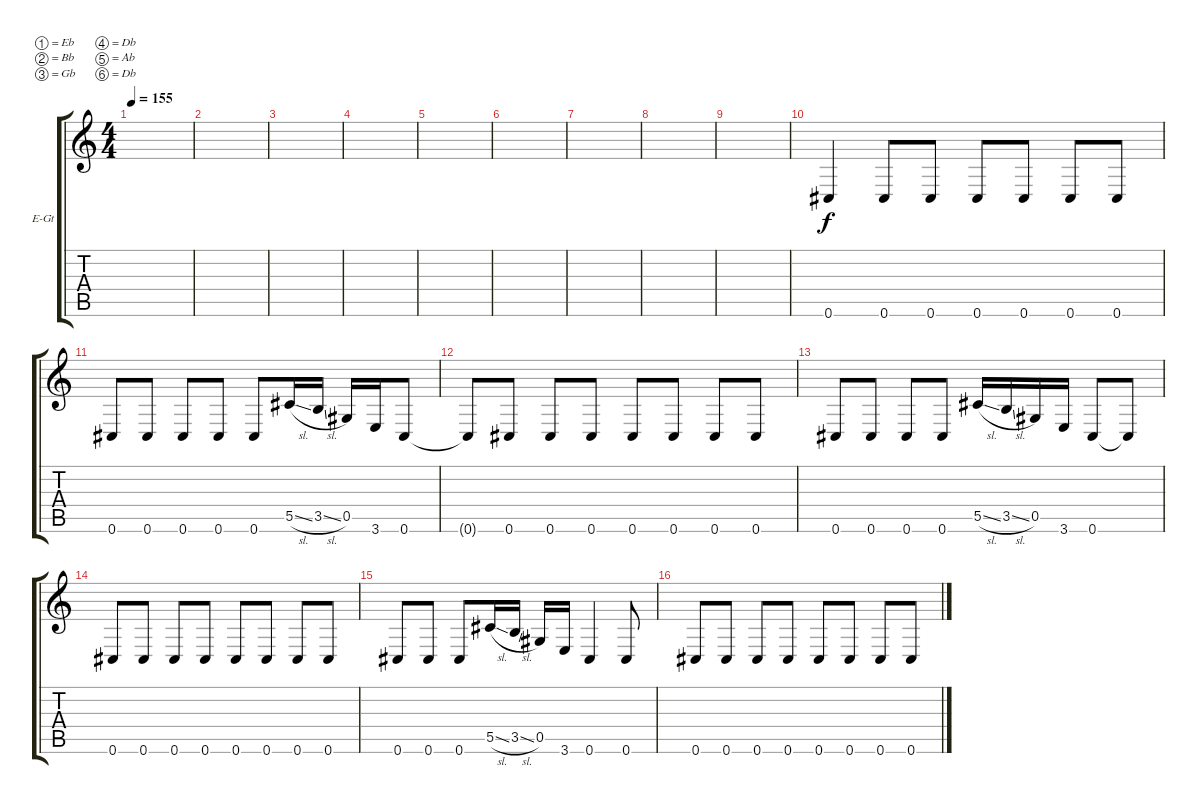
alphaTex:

\defaultSystemsLayout 4
\bracketExtendMode groupsimilarinstruments
\firstSystemTrackNameOrientation horizontal
\otherSystemsTrackNameOrientation horizontal
\track ("Electric Guitar" "E-Gt") {instrument distortionguitar}
\staff {score tabs}
\tuning (Eb4 Bb3 Gb3 Db3 Ab2 Db2)
\ts (4 4)
\tempo 155
\clef g2
\scale
0.485477
\ks c
|
\scale
0.257261 |
\scale
0.257261 |
\scale
0.333333 |
\scale
0.333333 |
\scale
0.333333 |
\scale
0.333333 |
\scale
0.333333 |
\scale
0.333333 |
\scale
0.333333 0.6.4 0.6.8 0.6.8 0.6.8 0.6.8 0.6.8 0.6.8 |
\scale
0.333333 0.6.8 0.6.8 0.6.8 0.6.8 0.6.8 5.5{sl}.16 3.5{sl}.16 0.5.16 3.6.16 0.6.8 |
\scale
0.333333 0.6{t}.8 0.6.8 0.6.8 0.6.8 0.6.8 0.6.8 0.6.8 0.6.8 |
0.6.8 0.6.8 0.6.8 0.6.8 5.5{sl}.16 3.5{sl}.16 0.5.16 3.6.16 0.6.8 0.6{t}.8 |
0.6.8 0.6.8 0.6.8 0.6.8 0.6.8 0.6.8 0.6.8 0.6.8 |
0.6.8 0.6.8 0.6.8 5.5{sl}.16 3.5{sl}.16 0.5.16 3.6.16 0.6.4 0.6.8 |
0.6.8 0.6.8 0.6.8 0.6.8 0.6.8 0.6.8 0.6.8 0.6.8
